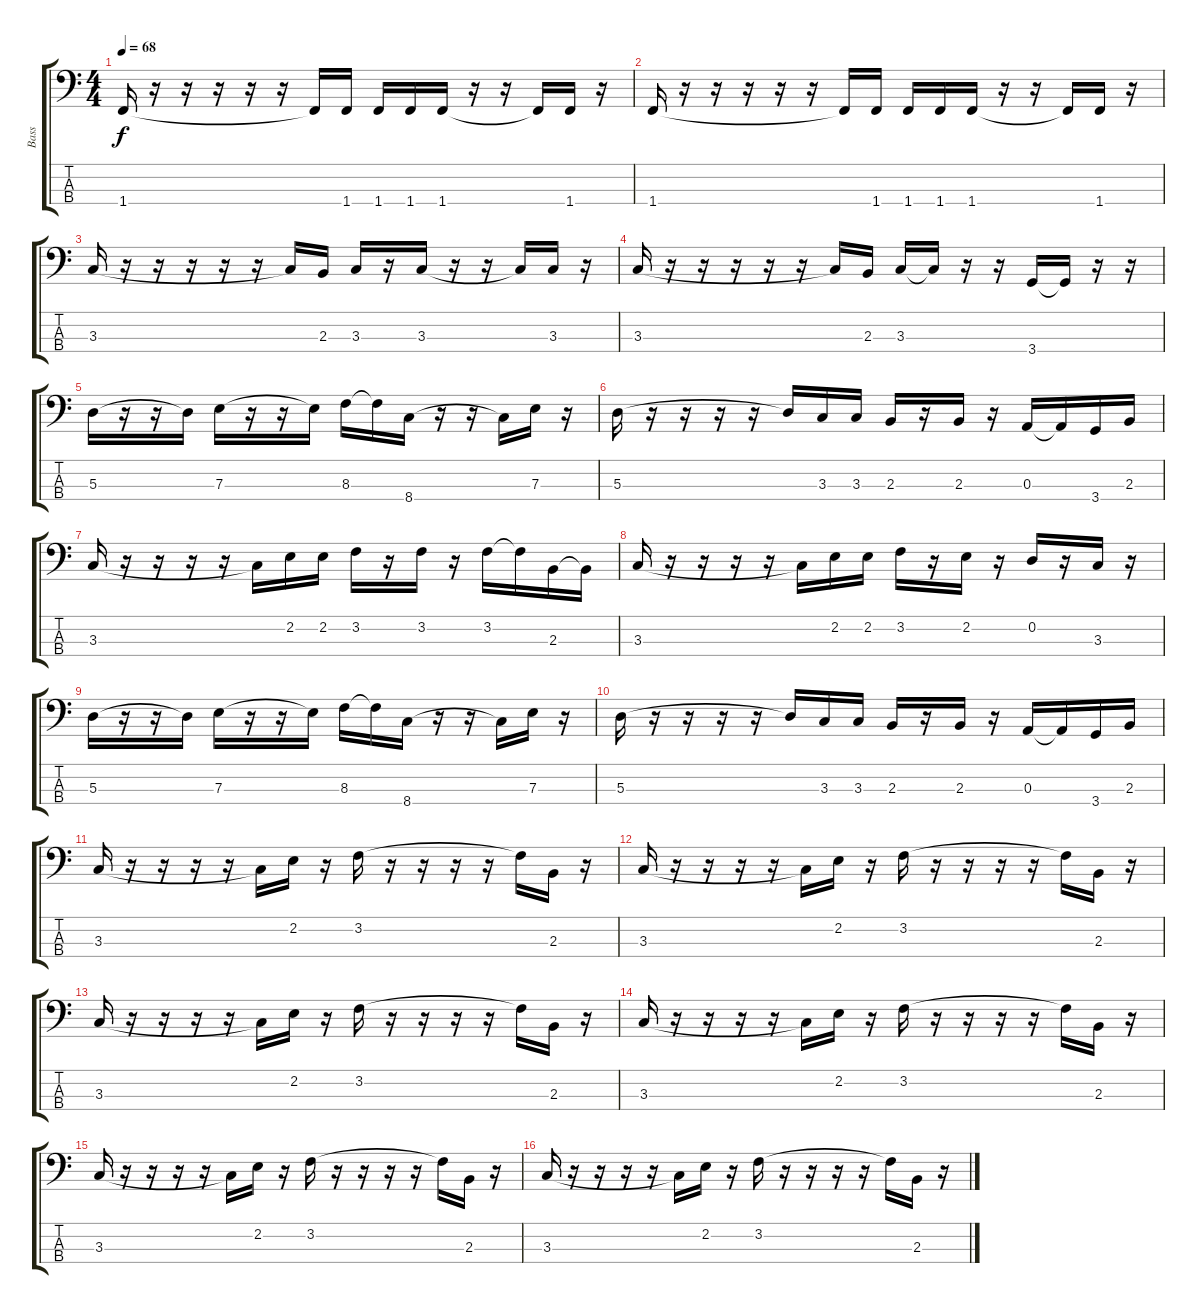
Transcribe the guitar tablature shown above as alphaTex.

\track ("Bass" "Bass") {instrument electricbassfinger}
\staff {score tabs}
\tuning (G2 D2 A1 E1) {hide}
\ts (4 4)
\tempo 68
\clef f4
\ks c
1.4.16{dy f} r.16 r.16 r.16 r.16 r.16 1.4{t}.16 1.4.16 1.4.16 1.4.16 1.4.16 r.16 r.16 1.4{t}.16 1.4.16 r.16 |
1.4.16 r.16 r.16 r.16 r.16 r.16 1.4{t}.16 1.4.16 1.4.16 1.4.16 1.4.16 r.16 r.16 1.4{t}.16 1.4.16 r.16 |
3.3.16 r.16 r.16 r.16 r.16 r.16 3.3{t}.16 2.3.16 3.3.16 r.16 3.3.16 r.16 r.16 3.3{t}.16 3.3.16 r.16 |
3.3.16 r.16 r.16 r.16 r.16 r.16 3.3{t}.16 2.3.16 3.3.16 3.3{t}.16 r.16 r.16 3.4.16 3.4{t}.16 r.16 r.16 |
5.3.16 r.16 r.16 5.3{t}.16 7.3.16 r.16 r.16 7.3{t}.16 8.3.16 8.3{t}.16 8.4.16 r.16 r.16 8.4{t}.16 7.3.16 r.16 |
5.3.16 r.16 r.16 r.16 r.16 5.3{t}.16 3.3.16 3.3.16 2.3.16 r.16 2.3.16 r.16 0.3.16 0.3{t}.16 3.4.16 2.3.16 |
3.3.16 r.16 r.16 r.16 r.16 3.3{t}.16 2.2.16 2.2.16 3.2.16 r.16 3.2.16 r.16 3.2.16 3.2{t}.16 2.3.16 2.3{t}.16 |
3.3.16 r.16 r.16 r.16 r.16 3.3{t}.16 2.2.16 2.2.16 3.2.16 r.16 2.2.16 r.16 0.2.16 r.16 3.3.16 r.16 |
5.3.16 r.16 r.16 5.3{t}.16 7.3.16 r.16 r.16 7.3{t}.16 8.3.16 8.3{t}.16 8.4.16 r.16 r.16 8.4{t}.16 7.3.16 r.16 |
5.3.16 r.16 r.16 r.16 r.16 5.3{t}.16 3.3.16 3.3.16 2.3.16 r.16 2.3.16 r.16 0.3.16 0.3{t}.16 3.4.16 2.3.16 |
3.3.16 r.16 r.16 r.16 r.16 3.3{t}.16 2.2.16 r.16 3.2.16 r.16 r.16 r.16 r.16 3.2{t}.16 2.3.16 r.16 |
3.3.16 r.16 r.16 r.16 r.16 3.3{t}.16 2.2.16 r.16 3.2.16 r.16 r.16 r.16 r.16 3.2{t}.16 2.3.16 r.16 |
3.3.16 r.16 r.16 r.16 r.16 3.3{t}.16 2.2.16 r.16 3.2.16 r.16 r.16 r.16 r.16 3.2{t}.16 2.3.16 r.16 |
3.3.16 r.16 r.16 r.16 r.16 3.3{t}.16 2.2.16 r.16 3.2.16 r.16 r.16 r.16 r.16 3.2{t}.16 2.3.16 r.16 |
3.3.16 r.16 r.16 r.16 r.16 3.3{t}.16 2.2.16 r.16 3.2.16 r.16 r.16 r.16 r.16 3.2{t}.16 2.3.16 r.16 |
3.3.16 r.16 r.16 r.16 r.16 3.3{t}.16 2.2.16 r.16 3.2.16 r.16 r.16 r.16 r.16 3.2{t}.16 2.3.16 r.16
